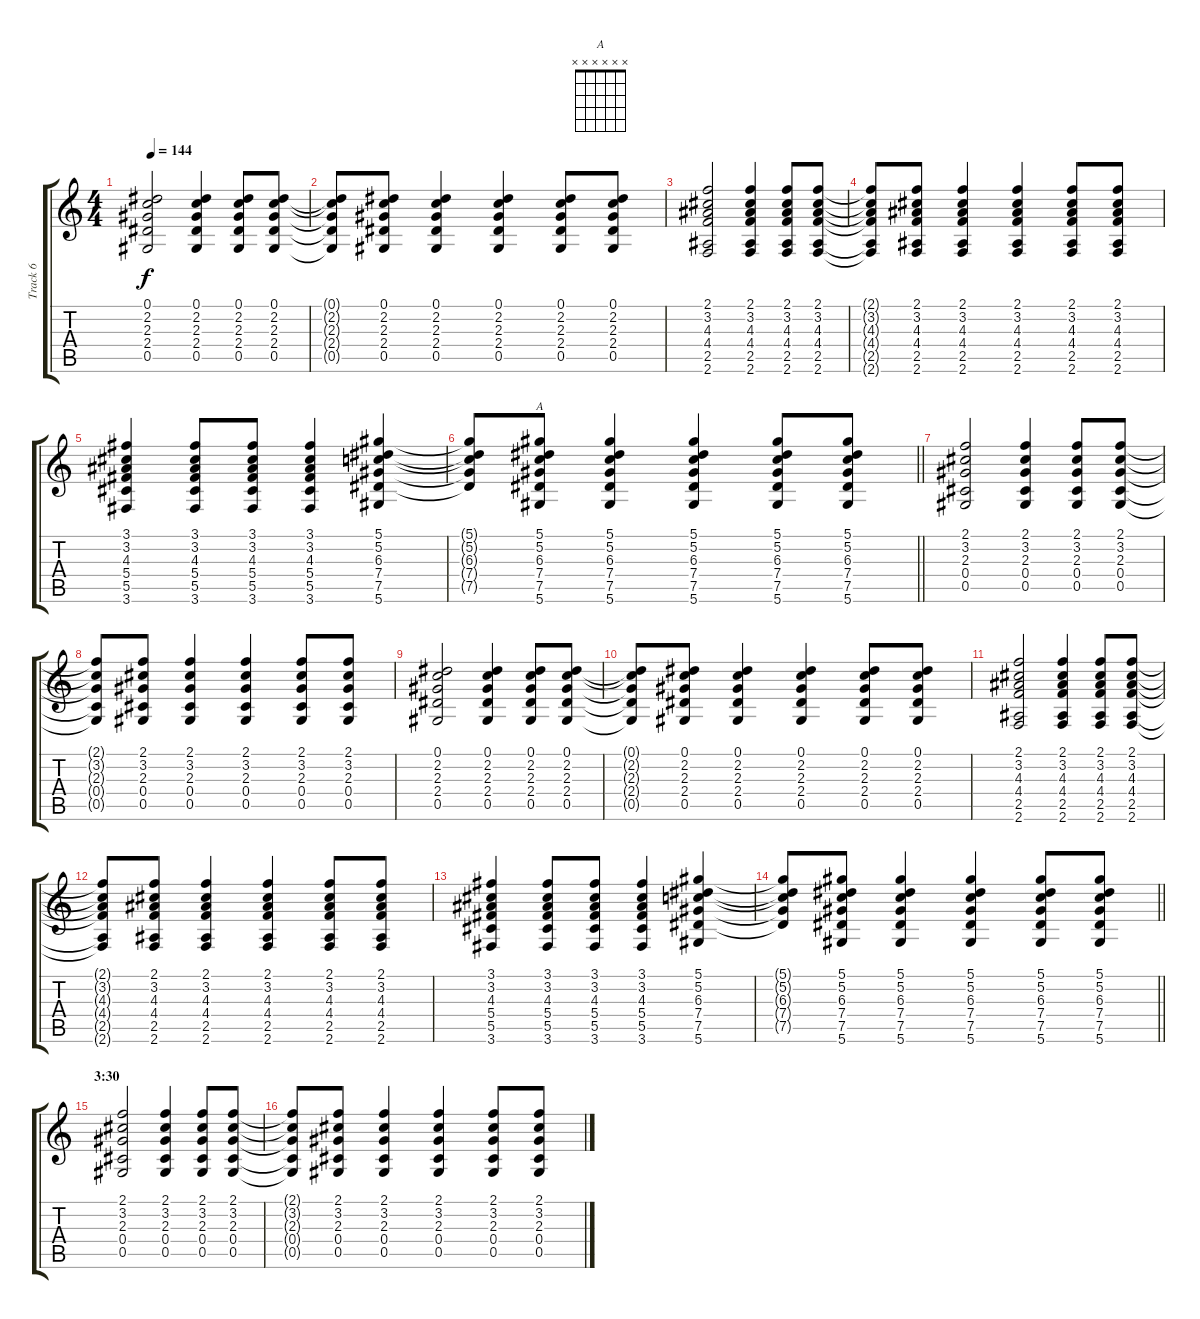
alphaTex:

\track ("Track 6" "Track 6") {instrument electricguitarclean}
\staff {score tabs}
\tuning (Eb4 Bb3 Gb3 Db3 Ab2 Eb2) {hide}
\chord ("A" x x x x x x)
\ts (4 4)
\tempo 144
\clef g2
\ks c
(0.1 2.2 2.3 2.4 0.5).2{dy f} (0.1 2.2 2.3 2.4 0.5).4 (0.1 2.2 2.3 2.4 0.5).8 (0.1 2.2 2.3 2.4 0.5).8 |
(0.1{t} 2.2{t} 2.3{t} 2.4{t} 0.5{t}).8 (0.1 2.2 2.3 2.4 0.5).8 (0.1 2.2 2.3 2.4 0.5).4 (0.1 2.2 2.3 2.4 0.5).4 (0.1 2.2 2.3 2.4 0.5).8 (0.1 2.2 2.3 2.4 0.5).8 |
(2.1 3.2 4.3 4.4 2.5 2.6).2 (2.1 3.2 4.3 4.4 2.5 2.6).4 (2.1 3.2 4.3 4.4 2.5 2.6).8 (2.1 3.2 4.3 4.4 2.5 2.6).8 |
(2.1{t} 3.2{t} 4.3{t} 4.4{t} 2.5{t} 2.6{t}).8 (2.1 3.2 4.3 4.4 2.5 2.6).8 (2.1 3.2 4.3 4.4 2.5 2.6).4 (2.1 3.2 4.3 4.4 2.5 2.6).4 (2.1 3.2 4.3 4.4 2.5 2.6).8 (2.1 3.2 4.3 4.4 2.5 2.6).8 |
(3.1 3.2 4.3 5.4 5.5 3.6).4 (3.1 3.2 4.3 5.4 5.5 3.6).8 (3.1 3.2 4.3 5.4 5.5 3.6).8 (3.1 3.2 4.3 5.4 5.5 3.6).4 (5.1 5.2 6.3 7.4 7.5 5.6).4 |
\barLineRight lightlight
(5.1{t} 5.2{t} 6.3{t} 7.4{t} 7.5{t}).8 (5.1 5.2 6.3 7.4 7.5 5.6).8{ch "A"} (5.1 5.2 6.3 7.4 7.5 5.6).4 (5.1 5.2 6.3 7.4 7.5 5.6).4 (5.1 5.2 6.3 7.4 7.5 5.6).8 (5.1 5.2 6.3 7.4 7.5 5.6).8 |
(2.1 3.2 2.3 0.4 0.5).2 (2.1 3.2 2.3 0.4 0.5).4 (2.1 3.2 2.3 0.4 0.5).8 (2.1 3.2 2.3 0.4 0.5).8 |
(2.1{t} 3.2{t} 2.3{t} 0.4{t} 0.5{t}).8 (2.1 3.2 2.3 0.4 0.5).8 (2.1 3.2 2.3 0.4 0.5).4 (2.1 3.2 2.3 0.4 0.5).4 (2.1 3.2 2.3 0.4 0.5).8 (2.1 3.2 2.3 0.4 0.5).8 |
(0.1 2.2 2.3 2.4 0.5).2 (0.1 2.2 2.3 2.4 0.5).4 (0.1 2.2 2.3 2.4 0.5).8 (0.1 2.2 2.3 2.4 0.5).8 |
(0.1{t} 2.2{t} 2.3{t} 2.4{t} 0.5{t}).8 (0.1 2.2 2.3 2.4 0.5).8 (0.1 2.2 2.3 2.4 0.5).4 (0.1 2.2 2.3 2.4 0.5).4 (0.1 2.2 2.3 2.4 0.5).8 (0.1 2.2 2.3 2.4 0.5).8 |
(2.1 3.2 4.3 4.4 2.5 2.6).2 (2.1 3.2 4.3 4.4 2.5 2.6).4 (2.1 3.2 4.3 4.4 2.5 2.6).8 (2.1 3.2 4.3 4.4 2.5 2.6).8 |
(2.1{t} 3.2{t} 4.3{t} 4.4{t} 2.5{t} 2.6{t}).8 (2.1 3.2 4.3 4.4 2.5 2.6).8 (2.1 3.2 4.3 4.4 2.5 2.6).4 (2.1 3.2 4.3 4.4 2.5 2.6).4 (2.1 3.2 4.3 4.4 2.5 2.6).8 (2.1 3.2 4.3 4.4 2.5 2.6).8 |
(3.1 3.2 4.3 5.4 5.5 3.6).4 (3.1 3.2 4.3 5.4 5.5 3.6).8 (3.1 3.2 4.3 5.4 5.5 3.6).8 (3.1 3.2 4.3 5.4 5.5 3.6).4 (5.1 5.2 6.3 7.4 7.5 5.6).4 |
\barLineRight lightlight
(5.1{t} 5.2{t} 6.3{t} 7.4{t} 7.5{t}).8 (5.1 5.2 6.3 7.4 7.5 5.6).8 (5.1 5.2 6.3 7.4 7.5 5.6).4 (5.1 5.2 6.3 7.4 7.5 5.6).4 (5.1 5.2 6.3 7.4 7.5 5.6).8 (5.1 5.2 6.3 7.4 7.5 5.6).8 |
\section ("" "3:30")
(2.1 3.2 2.3 0.4 0.5).2 (2.1 3.2 2.3 0.4 0.5).4 (2.1 3.2 2.3 0.4 0.5).8 (2.1 3.2 2.3 0.4 0.5).8 |
(2.1{t} 3.2{t} 2.3{t} 0.4{t} 0.5{t}).8 (2.1 3.2 2.3 0.4 0.5).8 (2.1 3.2 2.3 0.4 0.5).4 (2.1 3.2 2.3 0.4 0.5).4 (2.1 3.2 2.3 0.4 0.5).8 (2.1 3.2 2.3 0.4 0.5).8
